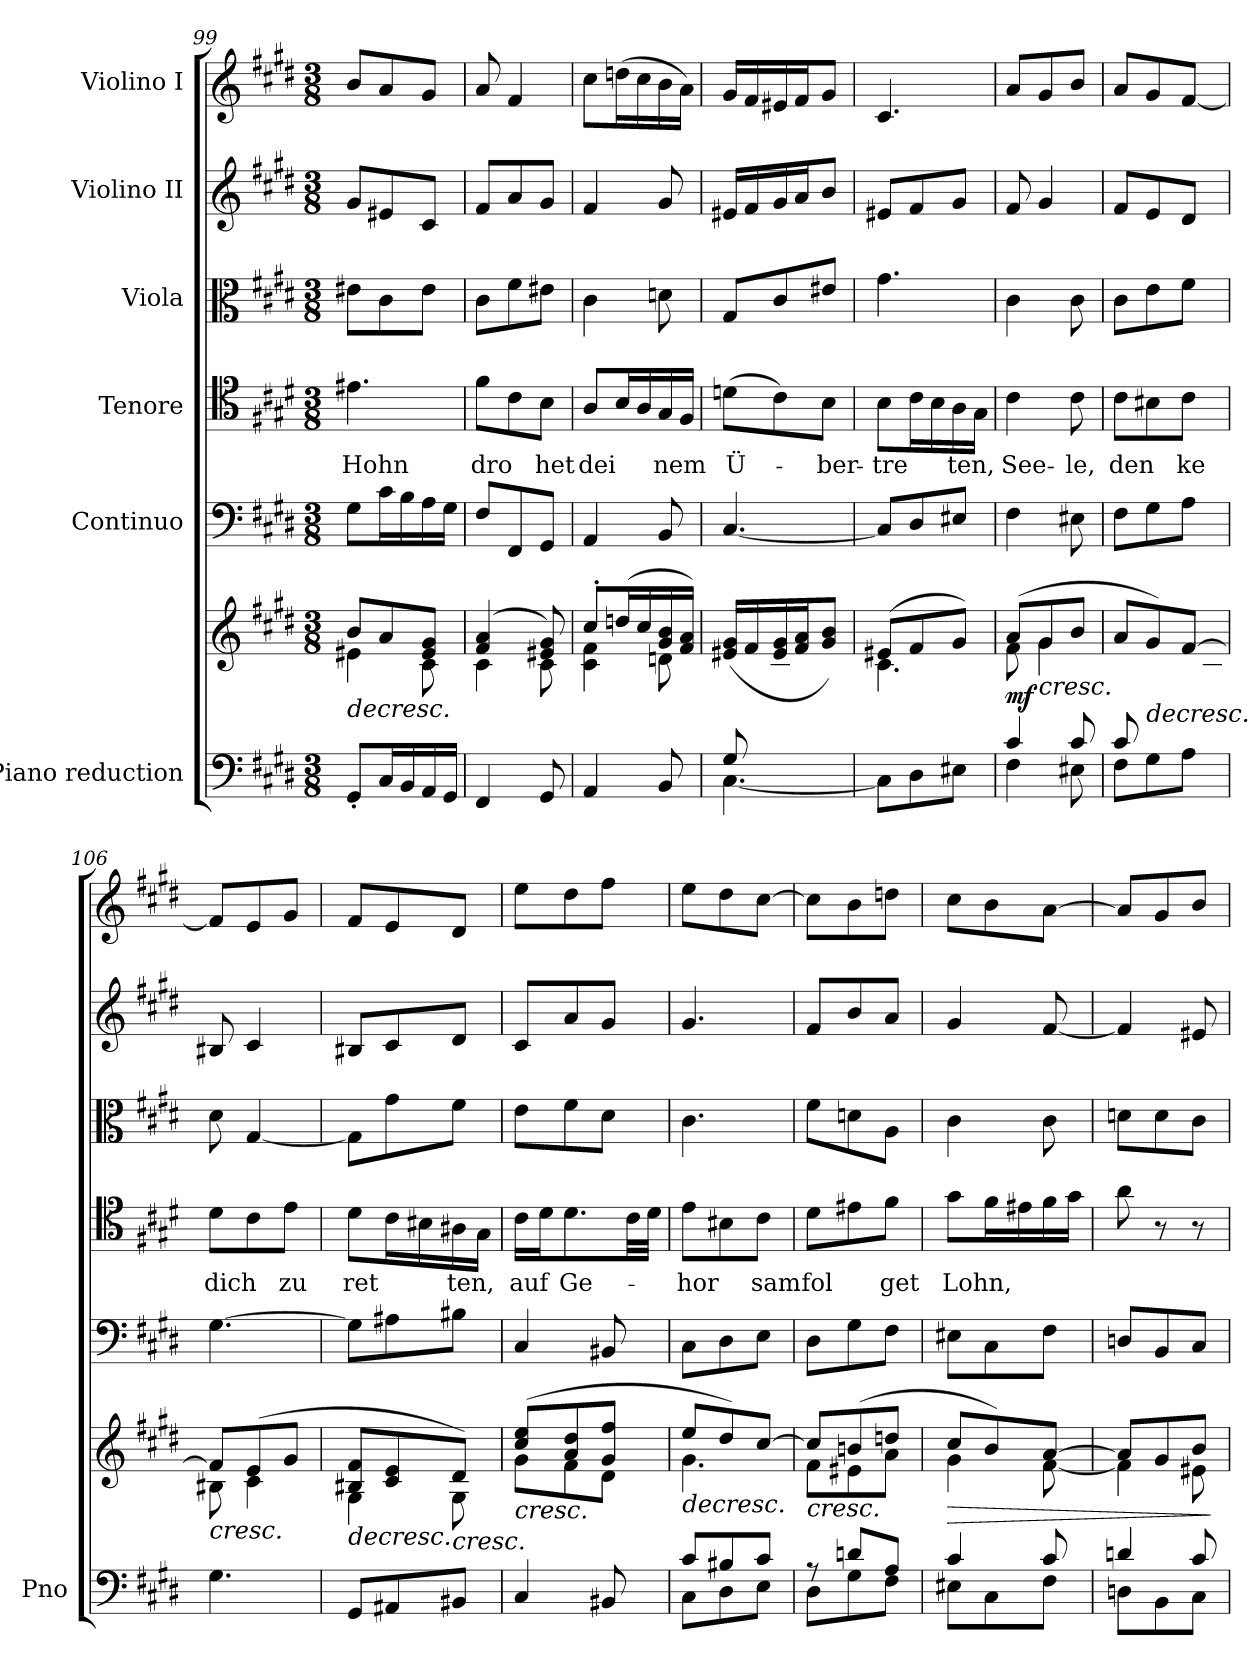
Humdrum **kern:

**kern	**kern	**dynam	**kern	**kern	**text	**kern	**kern	**kern
*part6	*part6	*part6	*part5	*part4	*part4	*part3	*part2	*part1
*staff7	*staff6	*staff6/7	*staff5	*staff4	*staff4	*staff3	*staff2	*staff1
*I"Piano reduction	*	*	*I"Continuo	*I"Tenore	*	*I"Viola	*I"Violino II	*I"Violino I
*I'Pno	*	*	*	*	*	*	*	*
*clefF4	*clefG2	*	*clefF4	*clefC4	*	*clefC3	*clefG2	*clefG2
*k[f#c#g#d#]	*k[f#c#g#d#]	*	*k[f#c#g#d#]	*k[f#c#g#d#]	*	*k[f#c#g#d#]	*k[f#c#g#d#]	*k[f#c#g#d#]
*M3/8	*M3/8	*	*M3/8	*M3/8	*	*M3/8	*M3/8	*M3/8
=99	=99	=99	=99	=99	=99	=99	=99	=99
!	!	!LO:HP:b	!	!	!LO:LY:b	!	!	!
*	*^	*	*	*	*	*	*	*
8GG#'/L	8b/L	4e#X\	>	8G#\L	4.e#X\	Hohn	8e#X\L	8g#/L	8b/L
16C#/L	8a/	.	.	16c#\L	.	.	8c#\	8e#X/	8a/
16BB/	.	.	.	16B\	.	.	.	.	.
16AA/	8e#/ 8g#/J	8c#\	.	16A\	.	.	8e#\J	8c#/J	8g#/J
16GG#/JJ	.	.	.	16G#\JJ	.	.	.	.	.
=100	=100	=100	=100	=100	=100	=100	=100	=100	=100
!	!	!	!	!	!	!LO:LY:b	!	!	!
4FF#/	(>4f#/ 4a/	4c#\	.	8F#/L	8f#\L	dro	8c#\L	8f#/L	8a/
.	.	.	.	8FF#/	8c#\	.	8f#\	8a/	4f#/
!	!	!	!	!	!	!LO:LY:b	!	!	!
8GG#/	8e#X/ 8g#/)	8c#\	.	8GG#/J	8B\J	het	8e#X\J	8g#/J	.
=101	=101	=101	=101	=101	=101	=101	=101	=101	=101
!	!	!	!	!	!	!LO:LY:b	!	!	!
4AA/	8cc#'/L	4c#\ 4f#\	.	4AA/	8A/L	dei	4c#\	4f#/	8cc#\L
.	(>16ddn/L	.	.	.	16B/L	.	.	.	(>16ddn\L
.	16cc#/	.	.	.	16A/	.	.	.	16cc#\
!	!	!	!	!	!	!LO:LY:b	!	!	!
8BB/	16g#/ 16b/	8dn\	.	8BB/	16G#/	nem	8dn\	8g#/	16b\
.	16f#/ 16a/JJ)	.	.	.	16F#/JJ	.	.	.	16a\JJ)
=102	=102	=102	=102	=102	=102	=102	=102	=102	=102
*^	*	*	*	*	*	*	*	*	*
!	!	!	!	!	!	!	!LO:LY:b	!	!	!
8G#/L	[4.C#\	(>16e#X/ 16g#/LL	8ryy	.	[4.C#/	(>8dn\L	Ü-	8G#/L	16e#X/LL	16g#/LL
.	.	16f#/	.	.	.	.	.	.	16f#/	16f#/
4ryy	.	16e#/ 16g#/	8c#\	.	.	8c#\)	.	8c#/	16g#/	16e#X/
.	.	16f#/ 16a/J	.	.	.	.	.	.	16a/J	16f#/J
!	!	!	!	!	!	!	!LO:LY:b	!	!	!
.	.	8g#/ 8b/J)	8en\J	.	.	8B\J	ber-	8e#X/J	8b/J	8g#/J
*v	*v	*	*	*	*	*	*	*	*	*
=103	=103	=103	=103	=103	=103	=103	=103	=103	=103
!	!	!	!	!	!	!LO:LY:b	!	!	!
8C#\L]	(>8e#X/L	4.c#\	.	8C#/L]	8B\L	tre	4.g#\	8e#X/L	4.c#/
8D#\	8f#/	.	.	8D#/	16c#\L	.	.	8f#/	.
.	.	.	.	.	16B\	.	.	.	.
!	!	!	!	!	!	!LO:LY:b	!	!	!
8E#X\J	8g#/J)	.	.	8E#X/J	16A\	ten,	.	8g#/J	.
.	.	.	.	.	16G#\JJ	.	.	.	.
=104	=104	=104	=104	=104	=104	=104	=104	=104	=104
*^	*	*	*	*	*	*	*	*	*
!	!	!	!	!LO:DY:b	!	!	!LO:LY:b	!	!	!
4c#/	4F#\	(>8a/L	8f#\	mf	4F#\	4c#\	See-	4c#\	8f#/	8a/L
!	!	!	!	!LO:HP:b	!	!	!	!	!	!
.	.	8g#/	4g#\	<	.	.	.	.	4g#/	8g#/
!	!	!	!	!	!	!	!LO:LY:b	!	!	!
8c#/	8E#X\	8b/J	.	.	8E#X\	8c#\	le,	8c#\	.	8b/J
*v	*v	*	*	*	*	*	*	*	*	*
*	*v	*v	*	*	*	*	*	*	*
.	.	]	.	.	.	.	.	.
!!LO:LB:g=z
=105	=105	=105	=105	=105	=105	=105	=105	=105
*^	*^	*	*	*	*	*	*	*
!	!	!	!	!	!	!	!LO:LY:b	!	!	!
8c#/L	8F#\L	8a/L	8ryy	.	8F#\L	8c#\L	den	8c#\L	8f#/L	8a/L
!	!	!	!	!LO:HP:b	!	!	!	!	!	!
4ryy	8G#\	8g#/)	8en\	>	8G#\	8B#X\	.	8e\	8e/	8g#/
!	!	!	!	!	!	!	!LO:LY:b	!	!	!
.	8A\J	[8f#/J	16d#\L	.	8A\J	8c#\J	ke	8f#\J	8d#/J	[8f#/J
.	.	.	16c#\JJ	[	.	.	.	.	.	.
*v	*v	*	*	*	*	*	*	*	*	*
=106	=106	=106	=106	=106	=106	=106	=106	=106	=106
!	!	!	!LO:HP:b	!	!	!LO:LY:b	!	!	!
4.G#\	8f#/L]	8B#X\	<	[4.G#\	8d#\L	dich	8d#\	8B#X/	8f#/L]
.	(>8e/	4c#\	.	.	8c#\	.	[4G#/	4c#/	8e/
!	!	!	!	!	!	!LO:LY:b	!	!	!
.	8g#/J	.	.	.	8e\J	zu	.	.	8g#/J
*	*v	*v	*	*	*	*	*	*	*
.	.	]	.	.	.	.	.	.
=107	=107	=107	=107	=107	=107	=107	=107	=107
!	!	!LO:HP:b	!	!	!LO:LY:b	!	!	!
*	*^	*	*	*	*	*	*	*
8GG#/L	8B#X/ 8f#/L	4G#\	>	8G#\L]	8d#\L	ret	8G#\L]	8B#X/L	8f#/L
8AA#X/	8c#/ 8e/	.	.	8A#X\	16c#\L	.	8g#\	8c#/	8e/
.	.	.	.	.	16B#X\	.	.	.	.
!	!LO:TX:b:i:t=cresc.	!	!	!	!	!	!	!	!
!	!	!	!	!	!	!LO:LY:b	!	!	!
8BB#X/J	8d#/J)	8G#\	[	8B#X\J	16A#X\	ten,	8f#\J	8d#/J	8d#/J
.	.	.	.	.	16G#\JJ	.	.	.	.
=108	=108	=108	=108	=108	=108	=108	=108	=108	=108
!	!	!	!LO:HP:b	!	!	!LO:LY:b	!	!	!
4C#/	(>8cc#/ 8ee/L	8g#\L	<	4C#/	16c#\LL	auf	8e\L	8c#/L	8ee\L
.	.	.	.	.	16d#\J	.	.	.	.
!	!	!	!	!	!	!LO:LY:b	!	!	!
.	8a/ 8dd#/	8f#\	.	.	8.d#\	Ge-	8f#\	8a/	8dd#\
8BB#X/	8g#/ 8ff#/J	8d#\J	.	8BB#X/	.	.	8d#\J	8g#/J	8ff#\J
.	.	.	.	.	32c#\LL	.	.	.	.
.	.	.	.	.	32d#\JJJ	.	.	.	.
*	*v	*v	*	*	*	*	*	*	*
.	.	]	.	.	.	.	.	.
=109	=109	=109	=109	=109	=109	=109	=109	=109
*^	*	*	*	*	*	*	*	*
!	!	!	!LO:HP:b	!	!	!LO:LY:b	!	!	!
*	*	*^	*	*	*	*	*	*	*
8c#/L	8C#\L	8ee/L	4.g#\	>	8C#\L	8e\L	hor	4.c#\	4.g#/	8ee\L
8B#X/	8D#\	8dd#/)	.	.	8D#\	8B#X\	.	.	.	8dd#\
!	!	!	!	!	!	!	!LO:LY:b	!	!	!
8c#/J	8E\J	[8cc#/J	.	.	8E\J	8c#\J	sam	.	.	[8cc#\J
*v	*v	*	*	*	*	*	*	*	*	*
*	*v	*v	*	*	*	*	*	*	*
.	.	[	.	.	.	.	.	.
=110	=110	=110	=110	=110	=110	=110	=110	=110
*^	*	*	*	*	*	*	*	*
!	!	!	!LO:HP:b	!	!	!LO:LY:b	!	!	!
*	*	*^	*	*	*	*	*	*	*
8rA	8D#\L	8cc#/L]	8f#\L	<	8D#\L	8d#\L	fol	8f#\L	8f#/L	8cc#\L]
8dn/L	8G#\	(>8bn/	8e#X\	]	8G#\	8e#X\	.	8dn\	8b/	8b\
!	!	!	!	!	!	!	!LO:LY:b	!	!	!
8A/J	8F#\J	8ddn/J	8a\J	.	8F#\J	8f#\J	get	8A\J	8a/J	8ddn\J
=111	=111	=111	=111	=111	=111	=111	=111	=111	=111	=111
!	!	!	!	!LO:HP:b	!	!	!LO:LY:b	!	!	!
4c#/	8E#X\L	8cc#/L	4g#\	>	8E#X\L	8g#\L	Lohn,	4c#\	4g#/	8cc#\L
.	8C#\	8b/)	.	.	8C#\	16f#\L	.	.	.	8b\
.	.	.	.	.	.	16e#X\	.	.	.	.
8c#/	8F#\J	[8a/J	[8f#\	[	8F#\J	16f#\	.	8c#\	[8f#/	[8a\J
.	.	.	.	.	.	16g#\JJ	.	.	.	.
=112	=112	=112	=112	=112	=112	=112	=112	=112	=112	=112
4dn/	8Dn\L	8a/L]	4f#\]	.	8Dn/L	8a\	.	8dn\L	4f#/]	8a/L]
.	8BB\	8g#/	.	.	8BB/	8r	.	8d\	.	8g#/
8c#/	8C#\J	8b/J	8e#X\	.	8C#/J	8r	.	8c#\J	8e#X/	8b/J
*v	*v	*	*	*	*	*	*	*	*	*
*	*v	*v	*	*	*	*	*	*	*
.	.	]	.	.	.	.	.	.
=	=	=	=	=	=	=	=	=
*-	*-	*-	*-	*-	*-	*-	*-	*-
